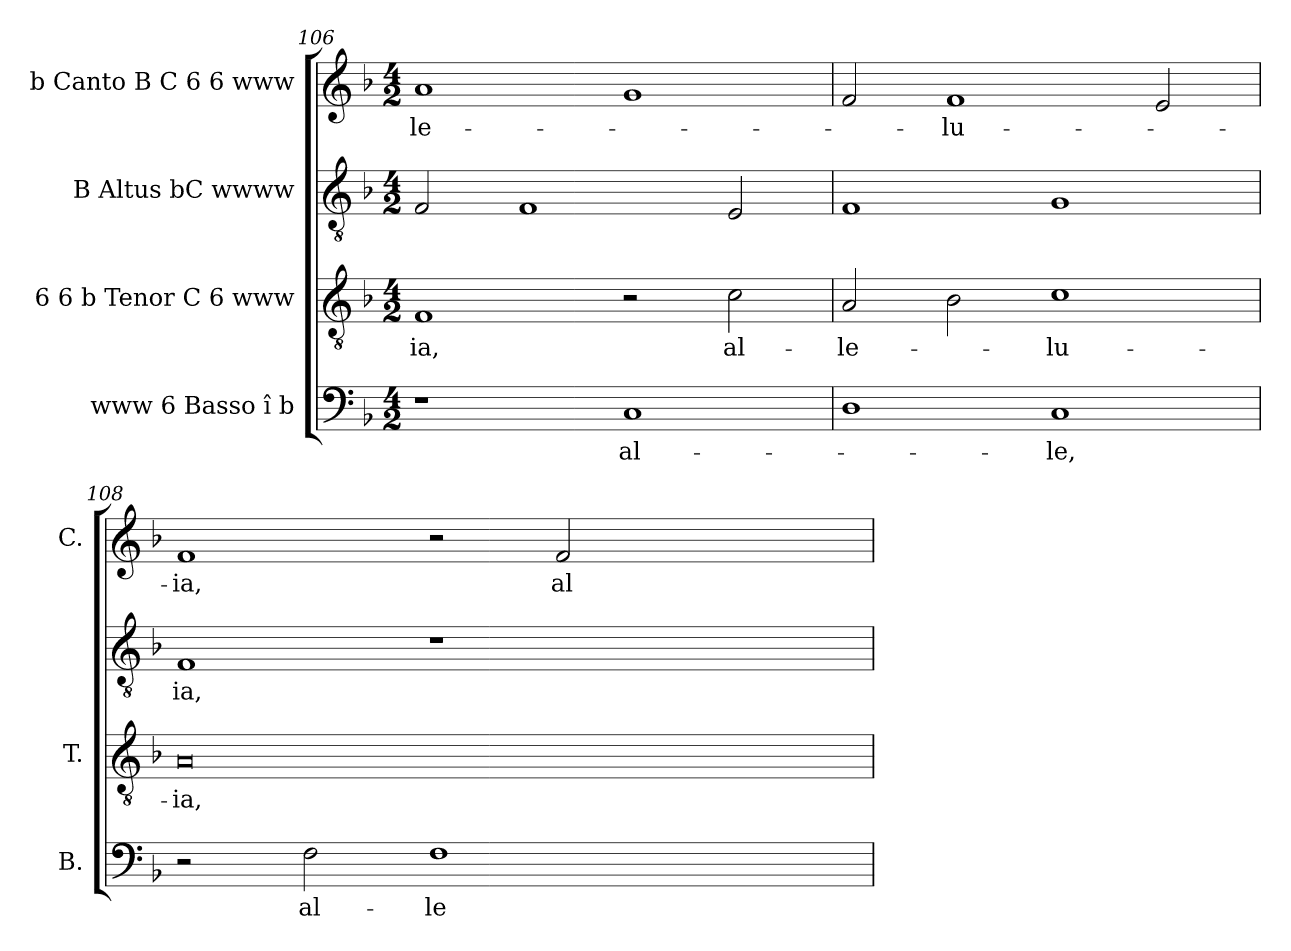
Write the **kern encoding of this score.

**kern	**text	**kern	**text	**kern	**text	**kern	**text
*part4	*part4	*part3	*part3	*part2	*part2	*part1	*part1
*staff4	*staff4	*staff3	*staff3	*staff2	*staff2	*staff1	*staff1
*I"www  6  Basso  î  b	*	*I"6 6  b  Tenor  C 6  www	*	*I"B  Altus  bC  wwww	*	*I"b  Canto  B  C 6 6 www	*
*I'B.	*	*I'T.	*	*	*	*I'C.	*
*clefF4	*	*clefGv2	*	*clefGv2	*	*clefG2	*
*k[b-]	*	*k[b-]	*	*k[b-]	*	*k[b-]	*
*F:	*	*F:	*	*F:	*	*F:	*
*M4/2	*	*M4/2	*	*M4/2	*	*M4/2	*
=106	=106	=106	=106	=106	=106	=106	=106
!	!	!	!LO:LY:b:cj	!	!	!	!LO:LY:b:cj
1r	.	1F	-ia,	2F/	.	1a	-le-
.	.	.	.	1F	.	.	.
!	!LO:LY:b:cj	!	!	!	!	!	!
1C	al-	2r	.	.	.	1g	.
!	!	!	!LO:LY:b:cj	!	!	!	!
.	.	2c\	al-	2E/	.	.	.
=107	=107	=107	=107	=107	=107	=107	=107
!	!	!	!LO:LY:b:cj	!	!	!	!
1D	.	2A/	-le-	1F	.	2f/	.
!	!	!	!	!	!	!	!LO:LY:b:cj
.	.	2B-\	.	.	.	1f	-lu-
!	!LO:LY:b:cj	!	!LO:LY:b:cj	!	!	!	!
1C	-le,	1c	-lu-	1G	.	.	.
.	.	.	.	.	.	2e/	.
=108	=108	=108	=108	=108	=108	=108	=108
!	!	!	!LO:LY:b:cj	!	!LO:LY:b:cj	!	!LO:LY:b:cj
2r	.	0A	-ia,	1F	-ia,	1f	-ia,
!	!LO:LY:b:cj	!	!	!	!	!	!
2F\	al-	.	.	.	.	.	.
!	!LO:LY:b:cj	!	!	!LO:N:vis=1	!	!	!
1F	-le-	.	.	0r	.	2r	.
!	!	!	!	!	!	!	!LO:LY:b:cj
.	.	.	.	.	.	2f/	al-
1ryy	.	1ryy	.	.	.	1ryy	.
=	=	=	=	=	=	=	=
*-	*-	*-	*-	*-	*-	*-	*-
